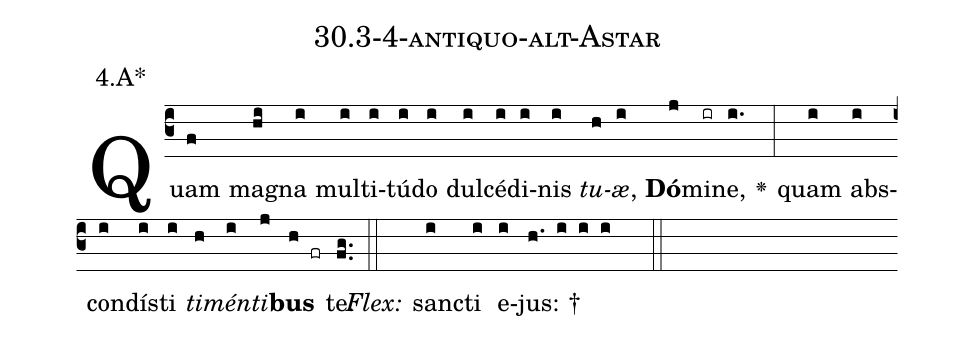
name: 30.3-4-antiquo-alt-Astar;
annotation: 4.A*;
%%
(c3)Quam(f) ma(hi)gna(i) mul(i)ti(i)tú(i)do(i) dul(i)cé(i)di(i)nis(i) <i>tu</i>(h)<i>æ</i>,(i) <b>Dó</b>(j)mi(ir)ne,(i.) <v>\greheightstar</v>(:) quam(i) abs(i)con(i)dís(i)ti(i) <i>ti</i>(h)<i>mén</i>(i)<i>ti</i>(j)<b>bus</b>(h fr) te.(fg..) (::)
<i>Flex:</i>()  sanc(i)ti(i) e(i)jus: †(h. i i i  ::)

%E(i) u(h) o(i) u(j) a(h) e.(fg..) (::)
